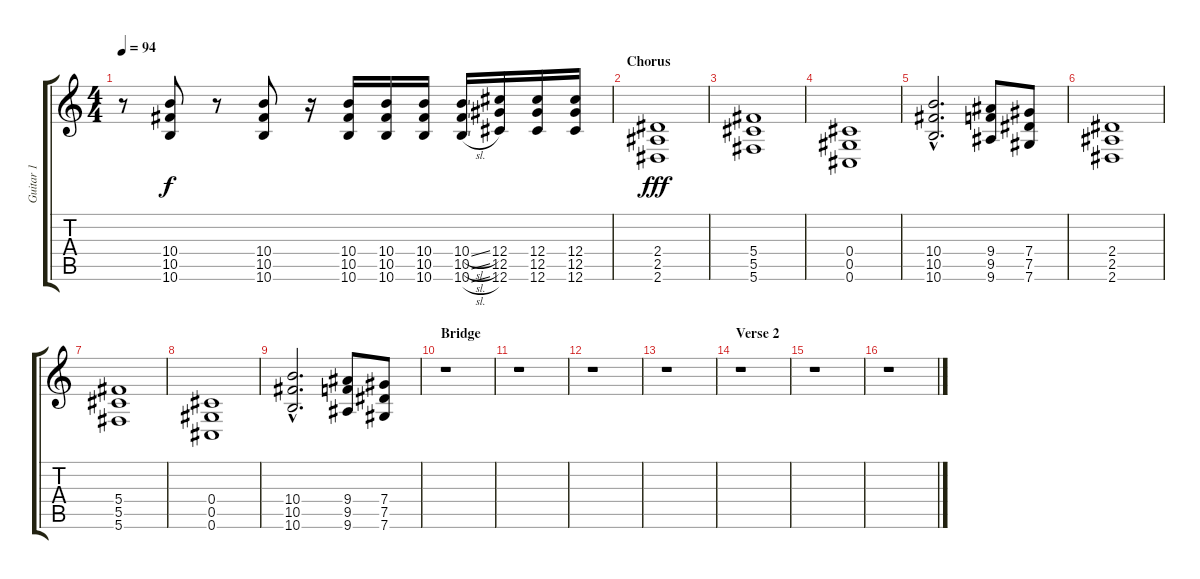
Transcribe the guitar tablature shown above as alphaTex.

\track ("Guitar 1" "Guitar 1") {instrument distortionguitar}
\staff {score tabs}
\tuning (Eb4 Bb3 Gb3 Db3 Ab2 Db2) {hide}
\ts (4 4)
\tempo 94
\clef g2
\ks c
r.8{dy f} (10.4 10.5 10.6).8 r.8 (10.4 10.5 10.6).8 r.16 (10.4 10.5 10.6).16 (10.4 10.5 10.6).16 (10.4 10.5 10.6).16 (10.4{sl} 10.5{sl} 10.6{sl}).16 (12.4 12.5 12.6).16 (12.4 12.5 12.6).16 (12.4 12.5 12.6).16 |
\section ("" "Chorus")
(2.4 2.5 2.6).1{dy fff instrument distortionguitar} |
(5.4 5.5 5.6).1 |
(0.4 0.5 0.6).1 |
(10.4{hac} 10.5{hac} 10.6{hac}).2{d} (9.4 9.5 9.6).8 (7.4 7.5 7.6).8 |
(2.4 2.5 2.6).1 |
(5.4 5.5 5.6).1 |
(0.4 0.5 0.6).1 |
(10.4{hac} 10.5{hac} 10.6{hac}).2{d} (9.4 9.5 9.6).8 (7.4 7.5 7.6).8 |
\section ("" "Bridge")
r.1 |
r.1 |
r.1 |
r.1 |
\section ("" "Verse 2 ")
r.1 |
r.1 |
r.1
